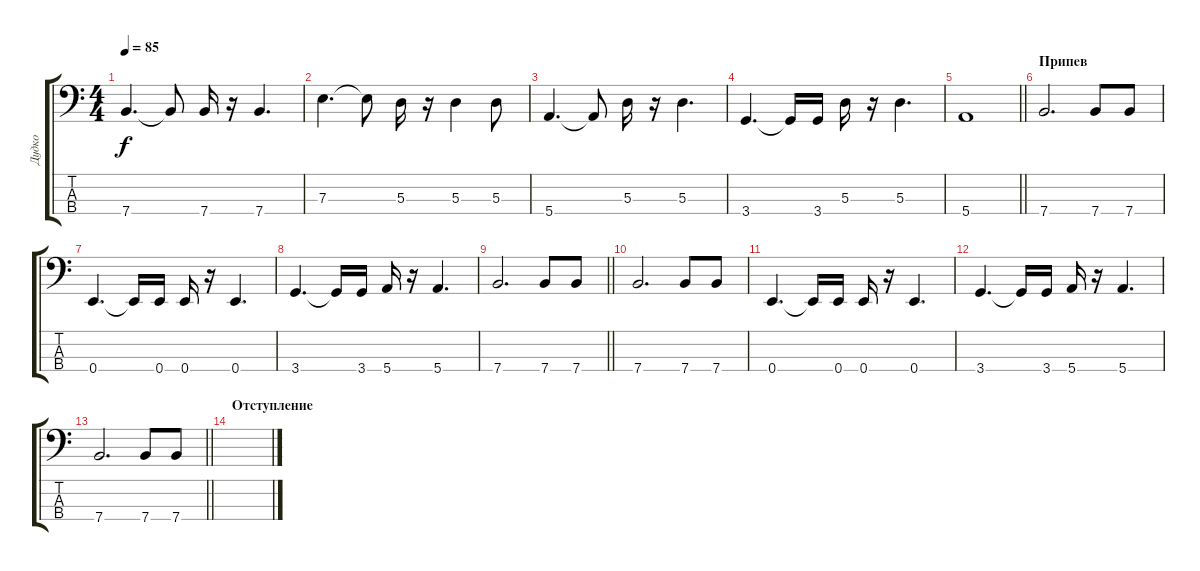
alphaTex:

\track ("Дудко" "Дудко") {instrument electricbassfinger}
\staff {score tabs}
\tuning (G2 D2 A1 E1) {hide}
\ts (4 4)
\tempo 85
\clef f4
\ks c
7.4.4{d dy f} 7.4{t}.8 7.4.16 r.16 7.4.4{d} |
7.3.4{d} 7.3{t}.8 5.3.16 r.16 5.3.4 5.3.8 |
5.4.4{d} 5.4{t}.8 5.3.16 r.16 5.3.4{d} |
3.4.4{d} 3.4{t}.16 3.4.16 5.3.16 r.16 5.3.4{d} |
\barLineRight lightlight
5.4.1 |
\section ("" "Припев")
7.4.2{d} 7.4.8 7.4.8 |
0.4.4{d} 0.4{t}.16 0.4.16 0.4.16 r.16 0.4.4{d} |
3.4.4{d} 3.4{t}.16 3.4.16 5.4.16 r.16 5.4.4{d} |
\barLineRight lightlight
7.4.2{d} 7.4.8 7.4.8 |
7.4.2{d} 7.4.8 7.4.8 |
0.4.4{d} 0.4{t}.16 0.4.16 0.4.16 r.16 0.4.4{d} |
3.4.4{d} 3.4{t}.16 3.4.16 5.4.16 r.16 5.4.4{d} |
\barLineRight lightlight
7.4.2{d} 7.4.8 7.4.8 |
\section ("" "Отступление")
